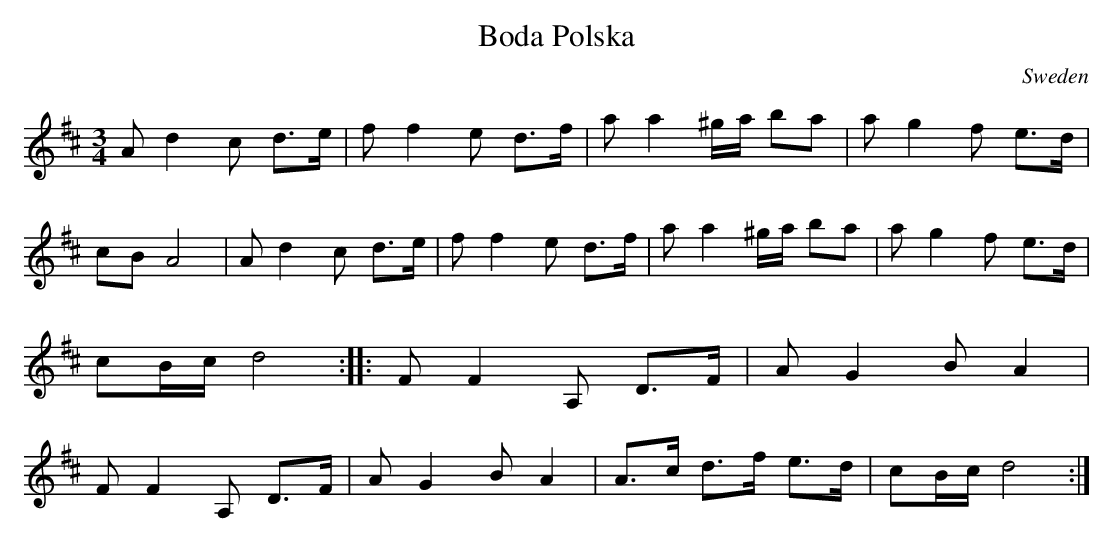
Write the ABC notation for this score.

X:1
T:Boda Polska
L:1/8
M:3/4
O:Sweden
K:D major
Ad2c d>e | ff2e d>f | aa2^g/2a/2 ba | ag2f e>d |\
cB A4 | Ad2c d>e | ff2e d>f | aa2^g/2a/2 ba | \
ag2f e>d | cB/2c/2 d4:: \
FF2A, D>F | AG2BA2 | FF2A, D>F | AG2BA2 | A>c d>f e>d | cB/2c/2 d4:|
